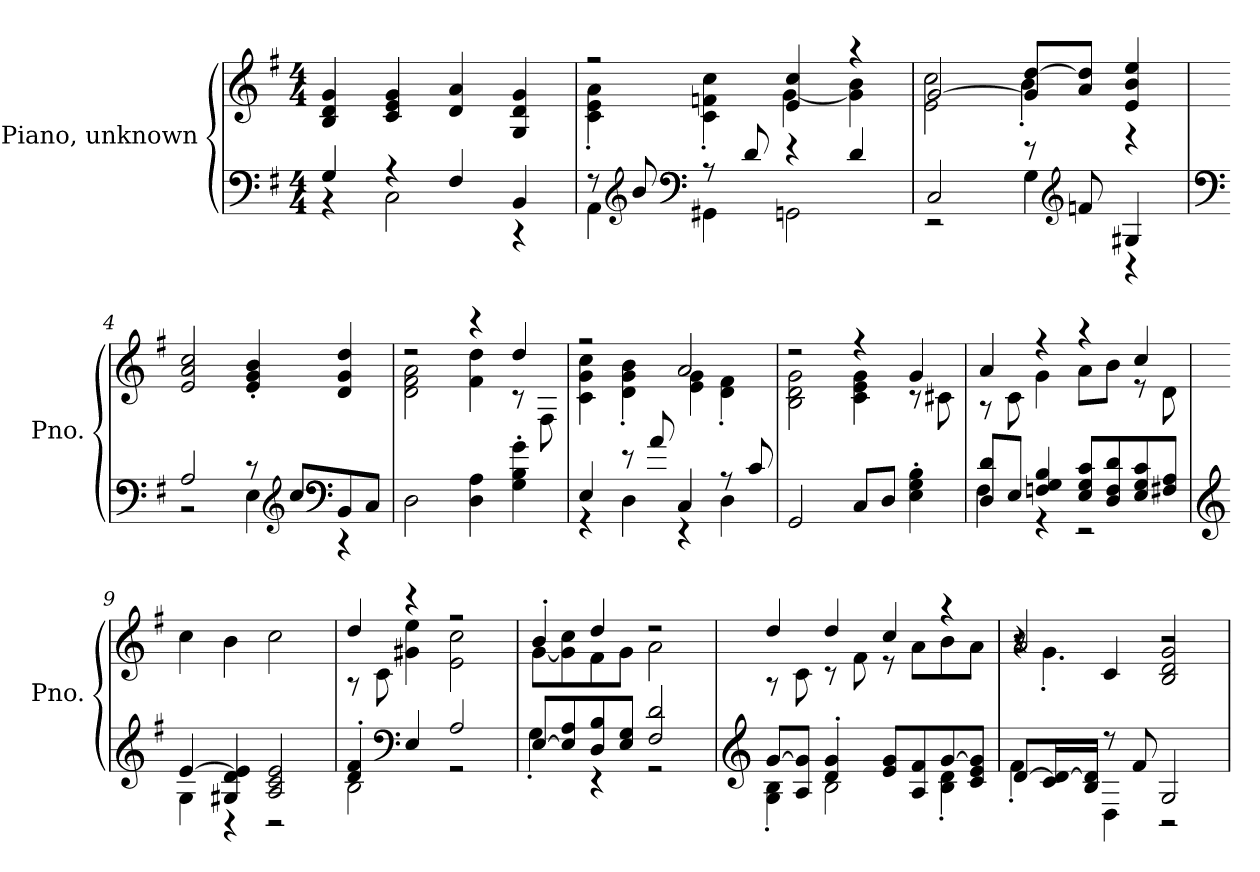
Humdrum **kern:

**kern	**kern
*part1	*part1
*staff2	*staff1
*I"Piano, unknown	*
*I'Pno.	*
*clefF4	*clefG2
*k[f#]	*k[f#]
*M4/4	*M4/4
*MM120	*MM120
=1	=1
*^	*
4G/	4r	4B/ 4d/ 4g/
4r	2C\	4c/ 4e/ 4g/
4F#/	.	4d/ 4a/
4BB/	4r	4G/ 4d/ 4g/
=2	=2	=2
*	*	*^
8r	4AA\	2r	4c\' 4e\' 4a\'
*clefG2	*	*	*
8b/	.	.	.
*clefF4	*	*	*
8r	4GG#X\	.	4c\' 4fn\' 4cc\'
8d/	.	.	.
4r	2GGn\	4e/ 4cc/	[4g\
4d/	.	4r	4g\] 4b\
=3	=3	=3	=3
2C/	2r	[2g/	2e\ 2cc\
8r	4G\	8g/] [8dd/L	4b'\
*clefG2	*	*	*
8fn/	.	8a/ 8dd/]J	.
4G#X/	4r	4e/ 4b/ 4ee/	4r
*	*	*v	*v
=4	=4	=4
*clefF4	*	*
2A/	2r	2e/ 2a/ 2cc/
8r	4E\	4e/' 4g/' 4b/'
*clefG2	*	*
8cc/L	.	.
*clefF4	*	*
8BB/	4r	4d/ 4g/ 4dd/
8C/J	.	.
*v	*v	*
!!LO:LB:g=z
=5	=5
*	*^
2D\	2r	2d\ 2f#\ 2a\
4D\ 4A\	4r	4f#\ 4dd\
4G\' 4B\' 4g\'	4dd/	8r
.	.	8F#\
=6	=6	=6
*^	*	*
4E/	4r	2r	4c\ 4g\ 4cc\
8r	4D\	.	4d\' 4g\' 4b\'
8a/	.	.	.
4C/	4r	2a/	4e\ 4g\
8r	4D\	.	4d\' 4f#\'
8c/	.	.	.
*v	*v	*	*
=7	=7	=7
2GG/	2r	2B\ 2d\ 2g\
8C/L	4r	4c\ 4e\ 4g\
8D/J	.	.
4E\' 4G\' 4B\'	4g/	8r
.	.	8c#X\
=8	=8	=8
*^	*	*
8D/ 8d/L	4F#\	4a/	8r
8E/J	.	.	8c\
4Fn/ 4G/ 4B/	4r	4r	4g\
8E/ 8G/ 8c/L	2r	4r	8a\L
8D/ 8F/ 8d/	.	.	8b\J
8E/ 8G/ 8c/	.	4cc/	8r
8F#X/ 8A/J	.	.	8d\
*	*	*v	*v
=9	=9	=9
*clefG2	*	*
[4e/	4G\	4cc\
4G#X/ 4d/ 4e/]	4r	4b\
2A/ 2c/ 2e/	2r	2cc\
!!LO:LB:g=z
=10	=10	=10
*	*	*^
4d/' 4f#/'	2B\	4dd/	8r
.	.	.	8c\
*clefF4	*	*	*
4E/	.	4r	4g#X\ 4ee\
2A/	2r	2r	2e\ 2cc\
=11	=11	=11	=11
[8E/L	4G'\	4b'/	[8g\L
8E/] 8A/	.	.	8g\] 8cc\
8D/ 8B/	4r	4dd/	8f#\
8E/ 8G/J	.	.	8g\J
2F#/ 2d/	2r	2r	2a\
=12	=12	=12	=12
*clefG2	*	*	*
[8g/L	4G\' 4B\'	4dd/	8r
8A/ 8g/]J	.	.	8c\
4d/' 4g/'	2B\	4dd/	8r
.	.	.	8f#\
8e/ 8g/L	.	4cc/	8r
8A/ 8f#/	.	.	8a\L
[8g/	4B\' 4d\'	4r	8b\
8c/ 8e/ 8g/]J	.	.	8a\J
=13	=13	=13	=13
*	*	*	*^
[8d/L	4f#'\	2a/	8r	4r
16c/ 16d/_L	.	.	4.g'\	.
16B/ 16d/]JJ	.	.	.	.
8r	4D\	.	.	4c/
8f#/	.	.	.	.
2G/	2r	2r	2r	2B/ 2d/ 2g/
*v	*v	*	*	*
*	*v	*v	*v
=	=
*-	*-
